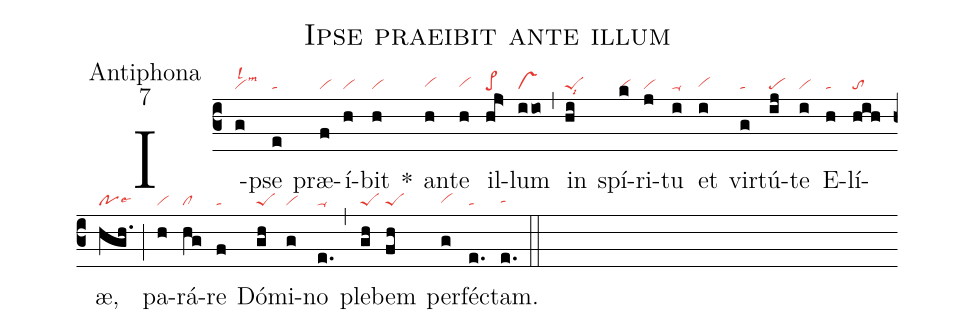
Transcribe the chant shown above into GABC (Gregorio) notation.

name:Ipse praeibit ante illum;
office-part:Antiphona;
mode:7;
nabc-lines:1;
%%
(c3)
I(g|vilsl2lsm3)pse(e|ta) præ(f|vi)í(h|vi)bit(h|vi) *()
an(h|vihg)te(h|vihg) il(hj>|pe>)lum(iio|vs) (,)
in(hi|peSlsi8) spí(k|vi)ri(j|vi)tu(i|ta-) et(i|vihg) vir(g|ta)tú(ij|pe)te(i|vi) E(h|ta)lí(hih|to)æ,(hgh.|polse6) (;)
pa(h|vi)rá(hg|cl)re(f|ta) Dó(gh|peS)mi(g|vi)no(e.|ta-) (,)
ple(gh|peS)bem(fh|peS) per(g|vihg)fé(e.|ta)ctam.(e.|tahg) (::)
